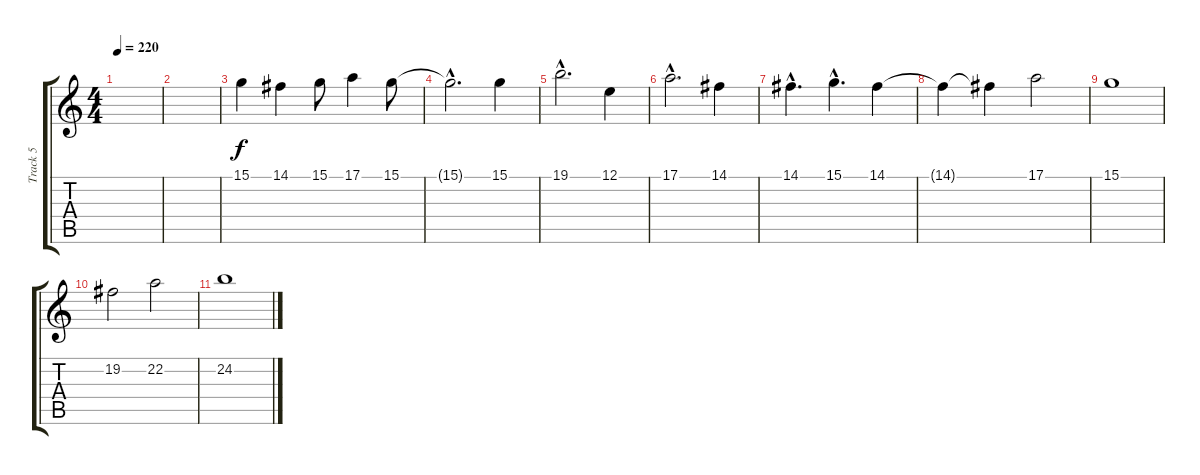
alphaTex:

\track ("Track 5" "Track 5") {instrument synthvoice}
\staff {score tabs}
\tuning (E4 B3 G3 D3 A2 E2) {hide}
\ts (4 4)
\tempo 220
\clef g2
\ks c
|
|
15.1.4 14.1.4 15.1.8 17.1.4 15.1.8 |
15.1{hac t}.2{d} 15.1.4 |
19.1{hac}.2{d} 12.1.4 |
17.1{hac}.2{d} 14.1.4 |
14.1{hac}.4{d} 15.1{hac}.4{d} 14.1.4 |
14.1{t}.4 14.1{t}.4 17.1.2 |
15.1.1 |
19.2.2 22.2.2 |
24.2.1
